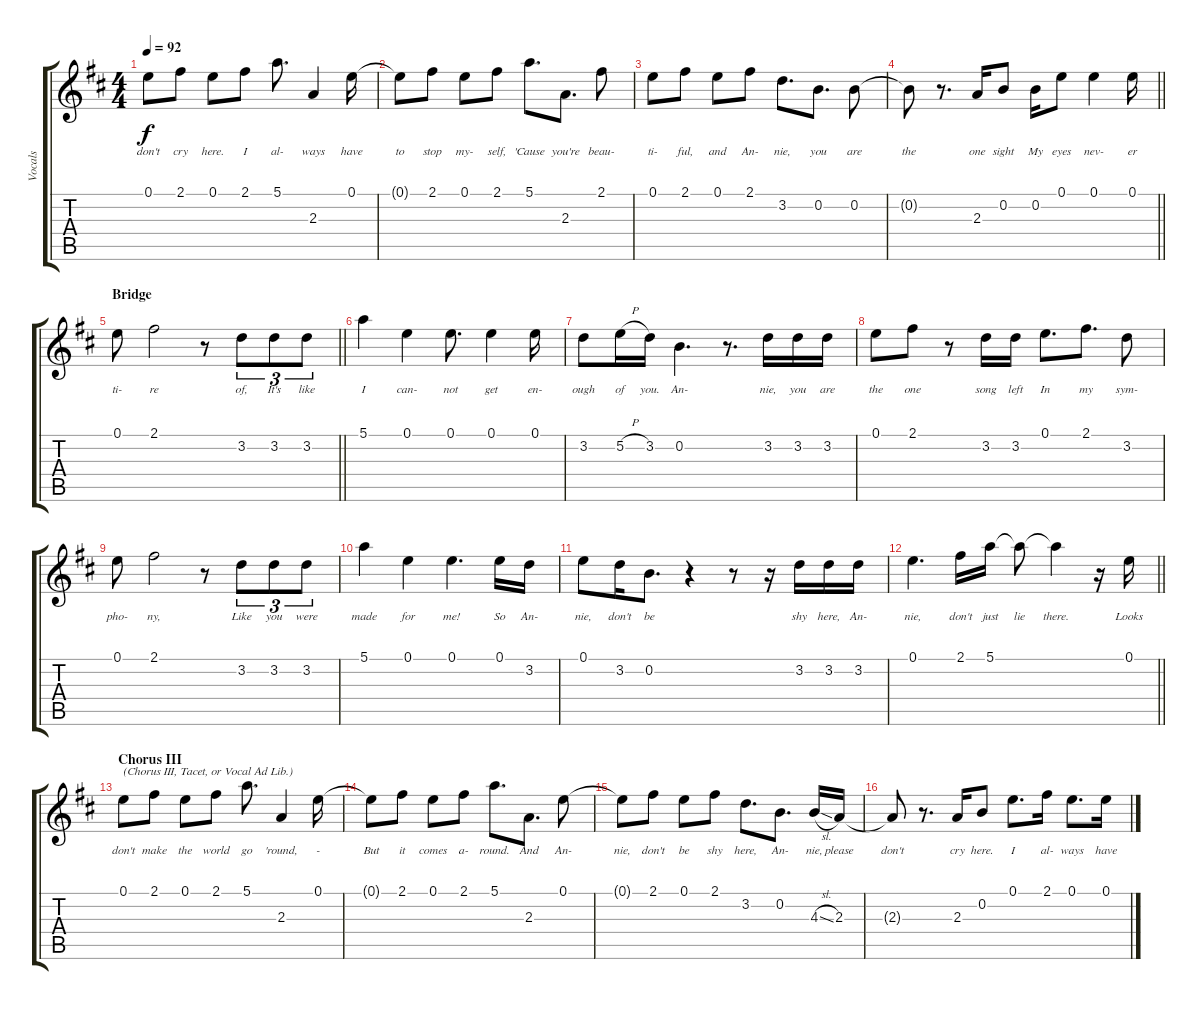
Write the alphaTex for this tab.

\track ("Vocals" "Vocals") {instrument electricguitarclean}
\staff {score tabs}
\tuning (E4 B3 G3 D3 A2 D2) {hide}
\ts (4 4)
\tempo 92
\clef g2
\ks d
0.1.8{lyrics (0 "don't") lyrics (1 "") lyrics (2 "") lyrics (3 "") lyrics (4 "") dy f} 2.1.8{lyrics (0 "cry") lyrics (1 "") lyrics (2 "") lyrics (3 "") lyrics (4 "")} 0.1.8{lyrics (0 "here.") lyrics (1 "") lyrics (2 "") lyrics (3 "") lyrics (4 "")} 2.1.8{lyrics (0 "I") lyrics (1 "") lyrics (2 "") lyrics (3 "") lyrics (4 "")} 5.1.8{d lyrics (0 "al-") lyrics (1 "") lyrics (2 "") lyrics (3 "") lyrics (4 "")} 2.3.4{lyrics (0 "ways") lyrics (1 "") lyrics (2 "") lyrics (3 "") lyrics (4 "")} 0.1.16{lyrics (0 "have") lyrics (1 "") lyrics (2 "") lyrics (3 "") lyrics (4 "")} |
0.1{t}.8{lyrics (0 "to") lyrics (1 "") lyrics (2 "") lyrics (3 "") lyrics (4 "")} 2.1.8{lyrics (0 "stop") lyrics (1 "") lyrics (2 "") lyrics (3 "") lyrics (4 "")} 0.1.8{lyrics (0 "my-") lyrics (1 "") lyrics (2 "") lyrics (3 "") lyrics (4 "")} 2.1.8{lyrics (0 "self,") lyrics (1 "") lyrics (2 "") lyrics (3 "") lyrics (4 "")} 5.1.8{d lyrics (0 "'Cause") lyrics (1 "") lyrics (2 "") lyrics (3 "") lyrics (4 "")} 2.3.8{d lyrics (0 "you're") lyrics (1 "") lyrics (2 "") lyrics (3 "") lyrics (4 "")} 2.1.8{lyrics (0 "beau-") lyrics (1 "") lyrics (2 "") lyrics (3 "") lyrics (4 "")} |
0.1.8{lyrics (0 "ti-") lyrics (1 "") lyrics (2 "") lyrics (3 "") lyrics (4 "")} 2.1.8{lyrics (0 "ful,") lyrics (1 "") lyrics (2 "") lyrics (3 "") lyrics (4 "")} 0.1.8{lyrics (0 "and") lyrics (1 "") lyrics (2 "") lyrics (3 "") lyrics (4 "")} 2.1.8{lyrics (0 "An-") lyrics (1 "") lyrics (2 "") lyrics (3 "") lyrics (4 "")} 3.2.8{d lyrics (0 "nie,") lyrics (1 "") lyrics (2 "") lyrics (3 "") lyrics (4 "")} 0.2.8{d lyrics (0 "you") lyrics (1 "") lyrics (2 "") lyrics (3 "") lyrics (4 "")} 0.2.8{lyrics (0 "are") lyrics (1 "") lyrics (2 "") lyrics (3 "") lyrics (4 "")} |
\barLineRight lightlight
0.2{t}.8{lyrics (0 "the") lyrics (1 "") lyrics (2 "") lyrics (3 "") lyrics (4 "")} r.8{d} 2.3.16{lyrics (0 "one") lyrics (1 "") lyrics (2 "") lyrics (3 "") lyrics (4 "")} 0.2.8{lyrics (0 "sight") lyrics (1 "") lyrics (2 "") lyrics (3 "") lyrics (4 "")} 0.2.16{lyrics (0 "My") lyrics (1 "") lyrics (2 "") lyrics (3 "") lyrics (4 "")} 0.1.8{lyrics (0 "eyes") lyrics (1 "") lyrics (2 "") lyrics (3 "") lyrics (4 "")} 0.1.4{lyrics (0 "nev-") lyrics (1 "") lyrics (2 "") lyrics (3 "") lyrics (4 "")} 0.1.16{lyrics (0 "er") lyrics (1 "") lyrics (2 "") lyrics (3 "") lyrics (4 "")} |
\section ("" "Bridge")
\barLineRight lightlight
0.1.8{lyrics (0 "ti-") lyrics (1 "") lyrics (2 "") lyrics (3 "") lyrics (4 "")} 2.1.2{lyrics (0 "re") lyrics (1 "") lyrics (2 "") lyrics (3 "") lyrics (4 "")} r.8 3.2.8{tu (3 2) lyrics (0 "of,") lyrics (1 "") lyrics (2 "") lyrics (3 "") lyrics (4 "")} 3.2.8{tu (3 2) lyrics (0 "It's") lyrics (1 "") lyrics (2 "") lyrics (3 "") lyrics (4 "")} 3.2.8{tu (3 2) lyrics (0 "like") lyrics (1 "") lyrics (2 "") lyrics (3 "") lyrics (4 "")} |
5.1.4{lyrics (0 "I") lyrics (1 "") lyrics (2 "") lyrics (3 "") lyrics (4 "")} 0.1.4{lyrics (0 "can-") lyrics (1 "") lyrics (2 "") lyrics (3 "") lyrics (4 "")} 0.1.8{d lyrics (0 "not") lyrics (1 "") lyrics (2 "") lyrics (3 "") lyrics (4 "")} 0.1.4{lyrics (0 "get") lyrics (1 "") lyrics (2 "") lyrics (3 "") lyrics (4 "")} 0.1.16{lyrics (0 "en-") lyrics (1 "") lyrics (2 "") lyrics (3 "") lyrics (4 "")} |
3.2.8{lyrics (0 "ough") lyrics (1 "") lyrics (2 "") lyrics (3 "") lyrics (4 "")} 5.2{h}.16{lyrics (0 "of") lyrics (1 "") lyrics (2 "") lyrics (3 "") lyrics (4 "")} 3.2.16{lyrics (0 "you.") lyrics (1 "") lyrics (2 "") lyrics (3 "") lyrics (4 "")} 0.2.4{d lyrics (0 "An-") lyrics (1 "") lyrics (2 "") lyrics (3 "") lyrics (4 "")} r.8{d} 3.2.16{lyrics (0 "nie,") lyrics (1 "") lyrics (2 "") lyrics (3 "") lyrics (4 "")} 3.2.16{lyrics (0 "you") lyrics (1 "") lyrics (2 "") lyrics (3 "") lyrics (4 "")} 3.2.16{lyrics (0 "are") lyrics (1 "") lyrics (2 "") lyrics (3 "") lyrics (4 "")} |
0.1.8{lyrics (0 "the") lyrics (1 "") lyrics (2 "") lyrics (3 "") lyrics (4 "")} 2.1.8{lyrics (0 "one") lyrics (1 "") lyrics (2 "") lyrics (3 "") lyrics (4 "")} r.8 3.2.16{lyrics (0 "song") lyrics (1 "") lyrics (2 "") lyrics (3 "") lyrics (4 "")} 3.2.16{lyrics (0 "left") lyrics (1 "") lyrics (2 "") lyrics (3 "") lyrics (4 "")} 0.1.8{d lyrics (0 "In") lyrics (1 "") lyrics (2 "") lyrics (3 "") lyrics (4 "")} 2.1.8{d lyrics (0 "my") lyrics (1 "") lyrics (2 "") lyrics (3 "") lyrics (4 "")} 3.2.8{lyrics (0 "sym-") lyrics (1 "") lyrics (2 "") lyrics (3 "") lyrics (4 "")} |
0.1.8{lyrics (0 "pho-") lyrics (1 "") lyrics (2 "") lyrics (3 "") lyrics (4 "")} 2.1.2{lyrics (0 "ny,") lyrics (1 "") lyrics (2 "") lyrics (3 "") lyrics (4 "")} r.8 3.2.8{tu (3 2) lyrics (0 "Like") lyrics (1 "") lyrics (2 "") lyrics (3 "") lyrics (4 "")} 3.2.8{tu (3 2) lyrics (0 "you") lyrics (1 "") lyrics (2 "") lyrics (3 "") lyrics (4 "")} 3.2.8{tu (3 2) lyrics (0 "were") lyrics (1 "") lyrics (2 "") lyrics (3 "") lyrics (4 "")} |
5.1.4{lyrics (0 "made") lyrics (1 "") lyrics (2 "") lyrics (3 "") lyrics (4 "")} 0.1.4{lyrics (0 "for") lyrics (1 "") lyrics (2 "") lyrics (3 "") lyrics (4 "")} 0.1.4{d lyrics (0 "me!") lyrics (1 "") lyrics (2 "") lyrics (3 "") lyrics (4 "")} 0.1.16{lyrics (0 "So") lyrics (1 "") lyrics (2 "") lyrics (3 "") lyrics (4 "")} 3.2.16{lyrics (0 "An-") lyrics (1 "") lyrics (2 "") lyrics (3 "") lyrics (4 "")} |
0.1.8{lyrics (0 "nie,") lyrics (1 "") lyrics (2 "") lyrics (3 "") lyrics (4 "")} 3.2.16{lyrics (0 "don't") lyrics (1 "") lyrics (2 "") lyrics (3 "") lyrics (4 "")} 0.2.8{d lyrics (0 "be") lyrics (1 "") lyrics (2 "") lyrics (3 "") lyrics (4 "")} r.4 r.8 r.16 3.2.16{lyrics (0 "shy") lyrics (1 "") lyrics (2 "") lyrics (3 "") lyrics (4 "")} 3.2.16{lyrics (0 "here,") lyrics (1 "") lyrics (2 "") lyrics (3 "") lyrics (4 "")} 3.2.16{lyrics (0 "An-") lyrics (1 "") lyrics (2 "") lyrics (3 "") lyrics (4 "")} |
\barLineRight lightlight
0.1.4{d lyrics (0 "nie,") lyrics (1 "") lyrics (2 "") lyrics (3 "") lyrics (4 "")} 2.1.16{lyrics (0 "don't") lyrics (1 "") lyrics (2 "") lyrics (3 "") lyrics (4 "")} 5.1.16{lyrics (0 "just") lyrics (1 "") lyrics (2 "") lyrics (3 "") lyrics (4 "")} 5.1{t}.8{lyrics (0 "lie") lyrics (1 "") lyrics (2 "") lyrics (3 "") lyrics (4 "")} 5.1{t}.4{lyrics (0 "there.") lyrics (1 "") lyrics (2 "") lyrics (3 "") lyrics (4 "")} r.16 0.1.16{lyrics (0 "Looks") lyrics (1 "") lyrics (2 "") lyrics (3 "") lyrics (4 "")} |
\section ("" "Chorus III")
0.1.8{txt "(Chorus III, Tacet, or Vocal Ad Lib.)" lyrics (0 "don't") lyrics (1 "") lyrics (2 "") lyrics (3 "") lyrics (4 "")} 2.1.8{lyrics (0 "make") lyrics (1 "") lyrics (2 "") lyrics (3 "") lyrics (4 "")} 0.1.8{lyrics (0 "the") lyrics (1 "") lyrics (2 "") lyrics (3 "") lyrics (4 "")} 2.1.8{lyrics (0 "world") lyrics (1 "") lyrics (2 "") lyrics (3 "") lyrics (4 "")} 5.1.8{d lyrics (0 "go") lyrics (1 "") lyrics (2 "") lyrics (3 "") lyrics (4 "")} 2.3.4{lyrics (0 "'round,") lyrics (1 "") lyrics (2 "") lyrics (3 "") lyrics (4 "")} 0.1.16{lyrics (0 "-") lyrics (1 "") lyrics (2 "") lyrics (3 "") lyrics (4 "")} |
0.1{t}.8{lyrics (0 "But") lyrics (1 "") lyrics (2 "") lyrics (3 "") lyrics (4 "")} 2.1.8{lyrics (0 "it") lyrics (1 "") lyrics (2 "") lyrics (3 "") lyrics (4 "")} 0.1.8{lyrics (0 "comes") lyrics (1 "") lyrics (2 "") lyrics (3 "") lyrics (4 "")} 2.1.8{lyrics (0 "a-") lyrics (1 "") lyrics (2 "") lyrics (3 "") lyrics (4 "")} 5.1.8{d lyrics (0 "round.") lyrics (1 "") lyrics (2 "") lyrics (3 "") lyrics (4 "")} 2.3.8{d lyrics (0 "And") lyrics (1 "") lyrics (2 "") lyrics (3 "") lyrics (4 "")} 0.1.8{lyrics (0 "An-") lyrics (1 "") lyrics (2 "") lyrics (3 "") lyrics (4 "")} |
0.1{t}.8{lyrics (0 "nie,") lyrics (1 "") lyrics (2 "") lyrics (3 "") lyrics (4 "")} 2.1.8{lyrics (0 "don't") lyrics (1 "") lyrics (2 "") lyrics (3 "") lyrics (4 "")} 0.1.8{lyrics (0 "be") lyrics (1 "") lyrics (2 "") lyrics (3 "") lyrics (4 "")} 2.1.8{lyrics (0 "shy") lyrics (1 "") lyrics (2 "") lyrics (3 "") lyrics (4 "")} 3.2.8{d lyrics (0 "here,") lyrics (1 "") lyrics (2 "") lyrics (3 "") lyrics (4 "")} 0.2.8{d lyrics (0 "An-") lyrics (1 "") lyrics (2 "") lyrics (3 "") lyrics (4 "")} 4.3{sl}.16{lyrics (0 "nie,") lyrics (1 "") lyrics (2 "") lyrics (3 "") lyrics (4 "")} 2.3.16{lyrics (0 "please") lyrics (1 "") lyrics (2 "") lyrics (3 "") lyrics (4 "")} |
2.3{t}.8{lyrics (0 "don't") lyrics (1 "") lyrics (2 "") lyrics (3 "") lyrics (4 "")} r.8{d} 2.3.16{lyrics (0 "cry") lyrics (1 "") lyrics (2 "") lyrics (3 "") lyrics (4 "")} 0.2.8{lyrics (0 "here.") lyrics (1 "") lyrics (2 "") lyrics (3 "") lyrics (4 "")} 0.1.8{d lyrics (0 "I") lyrics (1 "") lyrics (2 "") lyrics (3 "") lyrics (4 "")} 2.1.16{lyrics (0 "al-") lyrics (1 "") lyrics (2 "") lyrics (3 "") lyrics (4 "")} 0.1.8{d lyrics (0 "ways") lyrics (1 "") lyrics (2 "") lyrics (3 "") lyrics (4 "")} 0.1.16{lyrics (0 "have") lyrics (1 "") lyrics (2 "") lyrics (3 "") lyrics (4 "")}
